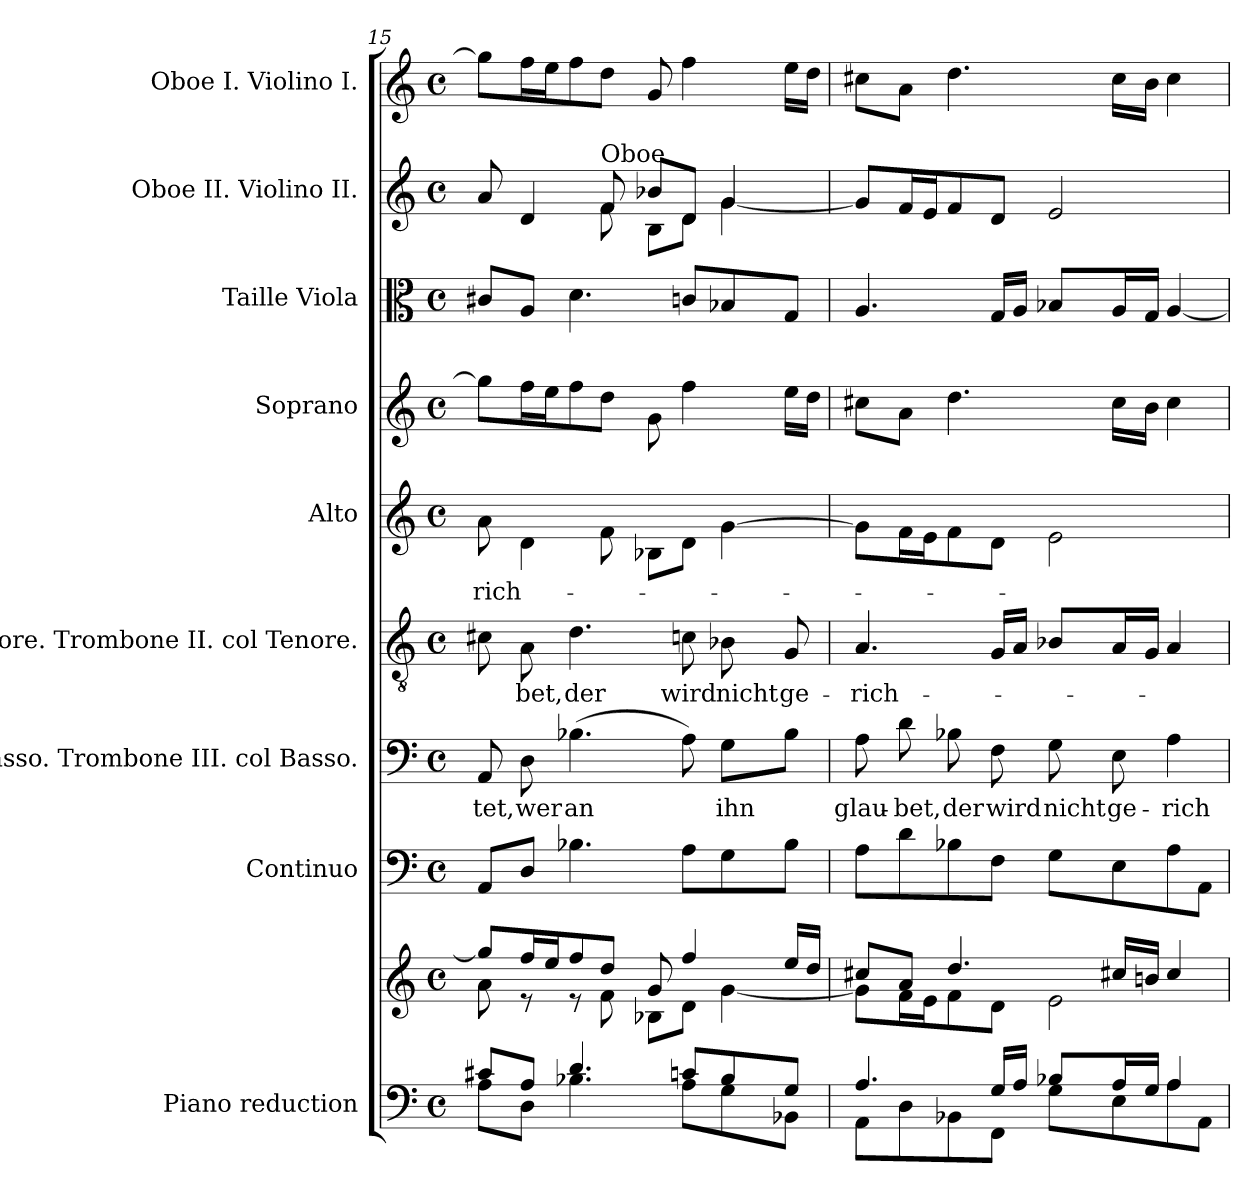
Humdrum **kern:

**kern	**kern	**kern	**kern	**text	**kern	**text	**kern	**text	**kern	**kern	**kern	**kern
*part9	*part9	*part8	*part7	*part7	*part6	*part6	*part5	*part5	*part4	*part3	*part2	*part1
*staff10	*staff9	*staff8	*staff7	*staff7	*staff6	*staff6	*staff5	*staff5	*staff4	*staff3	*staff2	*staff1
*I"Piano reduction	*	*I"Continuo	*I"Basso. Trombone III. col Basso.	*	*I"Tenore. Trombone II. col Tenore.	*	*I"Alto	*	*I"Soprano	*I"Taille Viola	*I"Oboe II. Violino II.	*I"Oboe I. Violino I.
*I'Pno	*	*	*	*	*	*	*	*	*	*	*I'Ob	*I'Ob
*clefF4	*clefG2	*clefF4	*clefF4	*	*clefGv2	*	*clefG2	*	*clefG2	*clefC3	*clefG2	*clefG2
*k[]	*k[]	*k[]	*k[]	*	*k[]	*	*k[]	*	*k[]	*k[]	*k[]	*k[]
*M4/4	*M4/4	*M4/4	*M4/4	*	*M4/4	*	*M4/4	*	*M4/4	*M4/4	*M4/4	*M4/4
*met(c)	*met(c)	*met(c)	*met(c)	*	*met(c)	*	*met(c)	*	*met(c)	*met(c)	*met(c)	*met(c)
=15	=15	=15	=15	=15	=15	=15	=15	=15	=15	=15	=15	=15
*^	*^	*	*	*	*	*	*	*	*	*	*	*
!	!	!	!	!	!	!LO:LY:b	!	!	!	!LO:LY:b	!	!	!	!
*	*	*	*	*	*	*	*	*	*	*	*	*	*^	*
8c#X/L	8A\L	8gg/L]	8a\	8AA/L	8AA/	-tet,	8c#X\	.	8a\	-rich-	8gg\L]	8c#X/L	8a/	8ryy	8gg\L]
!	!	!	!	!	!	!LO:LY:b	!	!LO:LY:b	!	!	!	!	!	!	!
8A/J	8D\J	16ff/L	8r	8D/J	8D\	wer	8A\	-bet,	4d\	.	16ff\L	8A/J	4d/	4ryy	16ff\L
.	.	16ee/J	.	.	.	.	.	.	.	.	16ee\J	.	.	.	16ee\J
!	!	!	!	!	!	!LO:LY:b	!	!LO:LY:b	!	!	!	!	!	!	!
4.d/	4.B-X\	8ff/	8r	4.B-X\	(>4.B-X\	an	4.d\	der	.	.	8ff\	4.d\	.	.	8ff\
!	!	!	!	!	!	!	!	!	!	!	!	!	!LO:TX:a:t=Oboe	!	!
.	.	8dd/J	8f\	.	.	.	.	.	8f\	.	8dd\J	.	8f!/	8f\	8dd\J
.	.	8g/	8B-X\L	.	.	.	.	.	8B-X\L	.	8g\	.	8b-X!/L	8B\L	8g/
!	!	!	!	!	!	!	!	!LO:LY:b	!	!	!	!	!	!	!
8cn/L	8A\L	4ff/	8d\J	8A\L	8A\)	.	8cn\	wird	8d\J	.	4ff\	8cn/L	8d!/J	8d\J	4ff\
!	!	!	!	!	!	!LO:LY:b	!	!LO:LY:b	!	!	!	!	!	!	!
8B-/	8G\	.	[4g\	8G\	8G\L	ihn	8B-X\	nicht	[4g\	.	.	8B-X/	4g!/	[4g\	.
!	!	!	!	!	!	!	!	!LO:LY:b	!	!	!	!	!	!	!
8G/J	8BB-X\J	16ee/LL	.	8B-\J	8B-\J	.	8G/	ge-	.	.	16ee\LL	8G/J	.	.	16ee\LL
.	.	16dd/JJ	.	.	.	.	.	.	.	.	16dd\JJ	.	.	.	16dd\JJ
*	*	*	*	*	*	*	*	*	*	*	*	*	*v	*v	*
!!LO:PB:g=z
=16	=16	=16	=16	=16	=16	=16	=16	=16	=16	=16	=16	=16	=16	=16
!	!	!	!	!	!	!LO:LY:b	!	!LO:LY:b	!	!	!	!	!	!
4.A/	8AA\L	8cc#X/L	8g\L]	8A\L	8A\	glau-	4.A/	-rich-	8g\L]	.	8cc#X\L	4.A/	8g/L]	8cc#X\L
!	!	!	!	!	!	!LO:LY:b	!	!	!	!	!	!	!	!
.	8D\	8a/J	16f\L	8d\	8d\	-bet,	.	.	16f\L	.	8a\J	.	16f/L	8a\J
.	.	.	16e\J	.	.	.	.	.	16e\J	.	.	.	16e/J	.
!	!	!	!	!	!	!LO:LY:b	!	!	!	!	!	!	!	!
.	8BB-X\	4.dd/	8f\	8B-X\	8B-X\	der	.	.	8f\	.	4.dd\	.	8f/	4.dd\
!	!	!	!	!	!	!LO:LY:b	!	!	!	!	!	!	!	!
16G/LL	8FF\J	.	8d\J	8F\J	8F\	wird	16G/LL	.	8d\J	.	.	16G/LL	8d/J	.
16A/JJ	.	.	.	.	.	.	16A/JJ	.	.	.	.	16A/JJ	.	.
!	!	!	!	!	!	!LO:LY:b	!	!	!	!	!	!	!	!
8B-X/L	8G\L	.	2e\	8G\L	8G\	nicht	8B-X/L	.	2e\	.	.	8B-X/L	2e/	.
!	!	!	!	!	!	!LO:LY:b	!	!	!	!	!	!	!	!
16A/L	8E\	16cc#X/LL	.	8E\	8E\	ge-	16A/L	.	.	.	16cc#\LL	16A/L	.	16cc#\LL
16G/JJ	.	16bn/JJ	.	.	.	.	16G/JJ	.	.	.	16b\JJ	16G/JJ	.	16b\JJ
!	!	!	!	!	!	!LO:LY:b	!	!	!	!	!	!	!	!
4A/	8A\	4cc#/	.	8A\	4A\	-rich-	4A/	.	.	.	4cc#\	[4A/	.	4cc#\
.	8AA\J	.	.	8AA\J	.	.	.	.	.	.	.	.	.	.
*v	*v	*	*	*	*	*	*	*	*	*	*	*	*	*
*	*v	*v	*	*	*	*	*	*	*	*	*	*	*
=	=	=	=	=	=	=	=	=	=	=	=	=
*-	*-	*-	*-	*-	*-	*-	*-	*-	*-	*-	*-	*-
